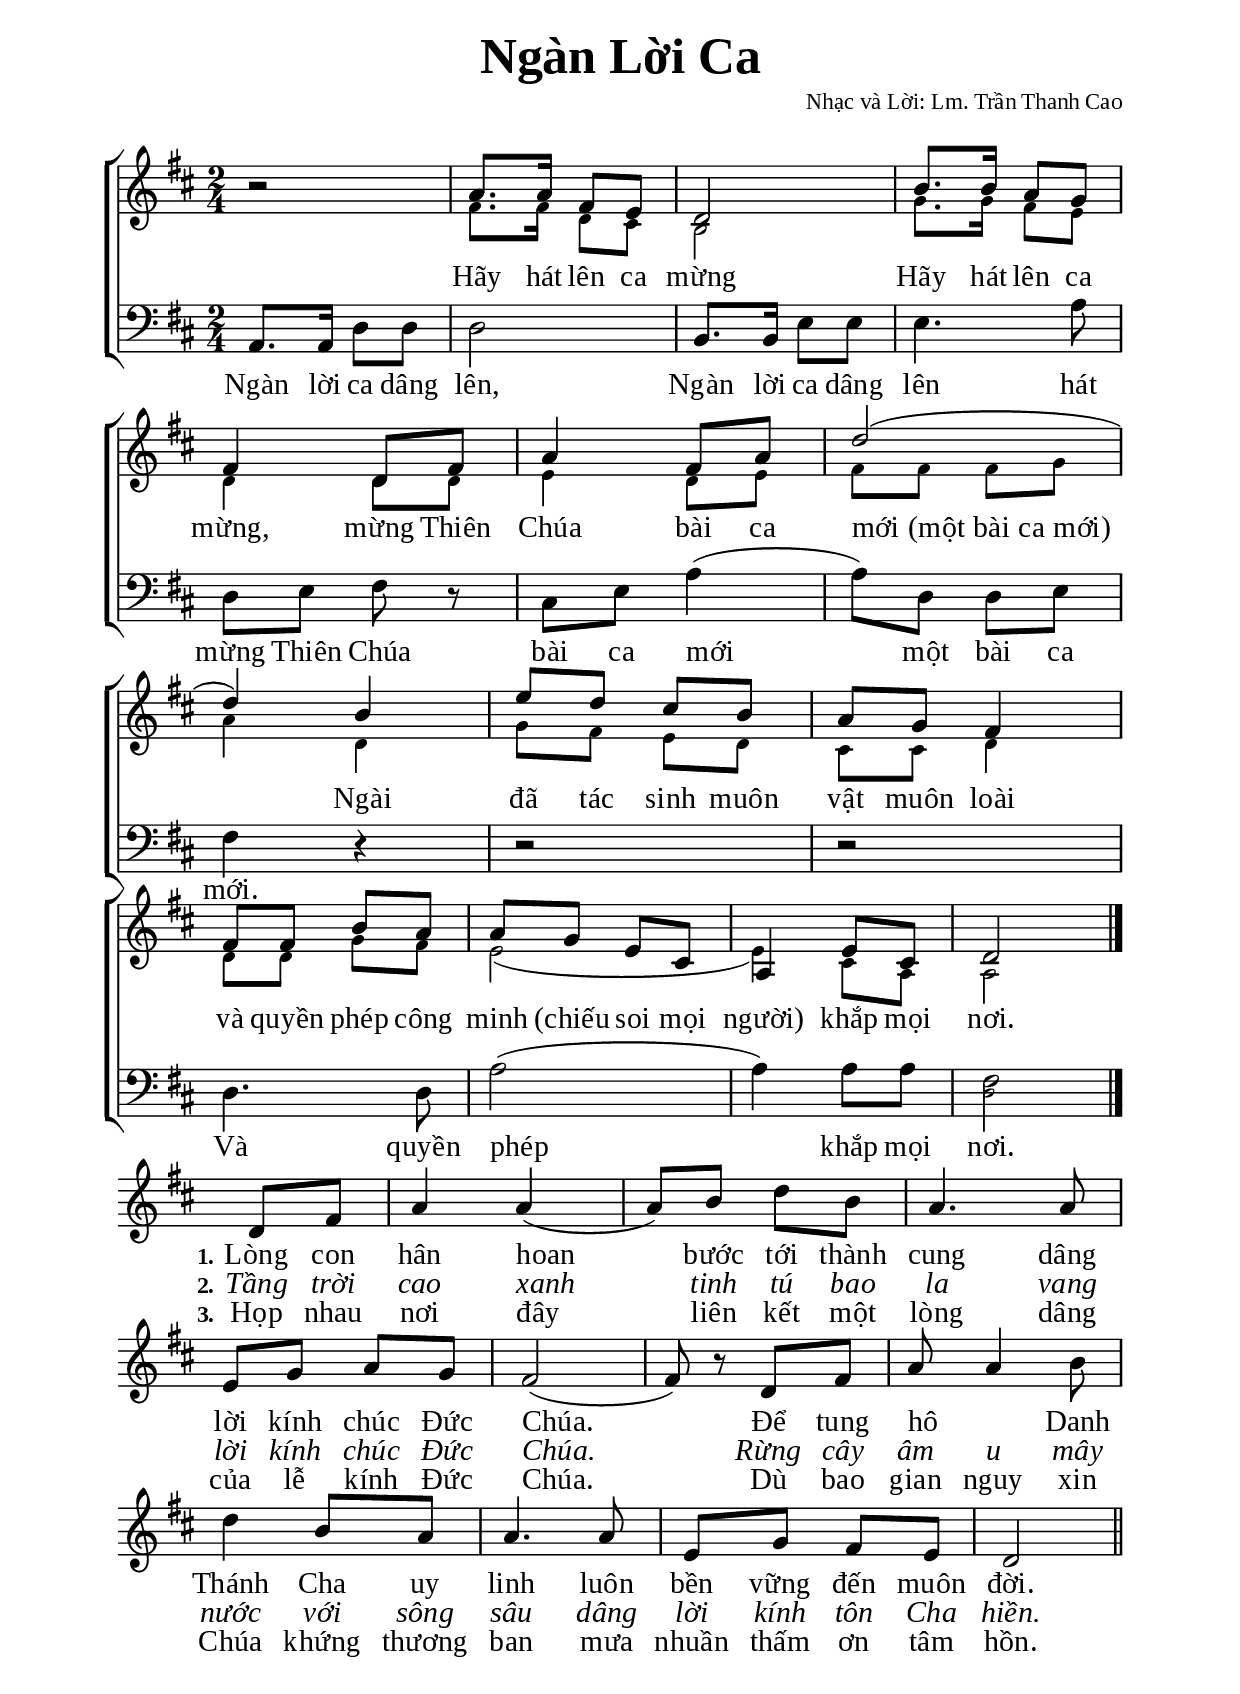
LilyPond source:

% Cài đặt chung
\version "2.20.0"
\include "english.ly"

\header {
  title = \markup { \fontsize #3 "Ngàn Lời Ca" }
  composer = "Nhạc và Lời: Lm. Trần Thanh Cao"
  arranger = " "
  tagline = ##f
}

\paper {
  #(set-paper-size "a4")
  top-margin = 10\mm
  bottom-margin = 10\mm
  left-margin = 20\mm
  right-margin = 20\mm
  indent = #0
  #(define fonts
    (make-pango-font-tree
      "Liberation Serif"
      "Liberation Serif"
      "Liberation Serif"
      (/ 20 20)))
  page-count = #1
}

% Nhạc điệp khúc
nhacDiepKhucSop = \relative c'' {
  r2 |
  a8. a16 fs8 e |
  d2 |
  b'8. b16 a8 g |
  fs4 d8 fs |
  a4 fs8 a |
  d2 ( |
  d4) b |
  e8 d cs b |
  a g fs4 |
  fs8 fs b a |
  a g e cs |
  a4 e'8 cs |
  d2 \bar "|."
}

nhacDiepKhucAlto = \relative c' {
  r2 |
  fs8. fs16 d8 cs |
  b2 |
  g'8. g16 fs8 e |
  d4 d8 d |
  e4 d8 e |
  fs8 
  fs fs g |
  a4 d, |
  g8 fs e d |
  cs cs d4 |
  d8 d g fs |
  e2 ( |
  e4) cs8 a |
  a2
}

nhacDiepKhucBas = \relative c {
  a8. a16 d8 d |
  d2 |
  b8. b16 e8 e |
  e4. a8 |
  d, e fs r |
  cs e a4 ( |
  a8) d, d e |
  fs4 r |
  r2 |
  r2 |
  d4. d8 |
  a'2 ( |
  a4) a8 a |
  <fs \tweak font-size #-2 d>2
}

% Nhạc phiên khúc
nhacPhienKhuc = \relative c' {
  \partial 4 d8 fs |
  a4 a ( |
  a8) b d b |
  a4. a8 |
  e g a g |
  fs2 ( |
  fs8) r d fs |
  a8 a4 b8 |
  d4 b8 a |
  a4. a8 |
  e g fs e |
  d2 \bar "||"
}

% Lời điệp khúc
loiDiepKhucSop = \lyricmode {
  Hãy hát lên ca mừng
  Hãy hát lên ca mừng,
  mừng Thiên Chúa bài ca "mới (một bài ca mới)"
  Ngài đã tác sinh muôn vật muôn loài
  và quyền phép công minh
  (chiếu soi mọi người) khắp mọi nơi.
}

loiDiepKhucBas = \lyricmode {
  Ngàn lời ca dâng lên,
  Ngàn lời ca dâng lên
  hát mừng Thiên Chúa bài ca mới
  một bài ca mới.
  Và quyền phép khắp mọi nơi.
}

% Lời phiên khúc
loiPhienKhucMot = \lyricmode {
  \set stanza = #"1."
  Lòng con hân hoan bước tới thành cung dâng lời kính chúc Đức Chúa.
  Để tung hô _ Danh Thánh Cha uy linh luôn bền vững đến muôn đời.
}

loiPhienKhucHai = \lyricmode {
  \override Lyrics.LyricText.font-shape = #'italic
  \set stanza = #"2."
  Tầng trời cao xanh tinh tú bao la vang lời kính chúc Đức Chúa.
  Rừng cây âm u mây nước với sông sâu dâng lời kính tôn Cha hiền.
}

loiPhienKhucBa = \lyricmode {
  \set stanza = #"3."
  Họp nhau nơi đây liên kết một lòng dâng của lễ kính Đức Chúa.
  Dù bao gian nguy xin Chúa khứng thương ban mưa nhuần thấm ơn tâm hồn.
}

% Dàn trang
\score {
  \new ChoirStaff <<
    \new Staff \with {
        \consists "Merge_rests_engraver"
        \magnifyStaff #(magstep +1)
      }
      <<
        \clef "treble"
        \new Voice = beSop {
          \voiceOne \key d \major \time 2/4 \nhacDiepKhucSop
        }
        \new Voice = beAlto {
          \override NoteHead.font-size = #-2
          \voiceTwo \key d \major \time 2/4 \nhacDiepKhucAlto
        }
        \new Lyrics \lyricsto beSop \loiDiepKhucSop
    >>
    \new Staff \with {
        \consists "Merge_rests_engraver"
        \magnifyStaff #(magstep +1)
      }
      <<
        \clef "bass"
        \new Voice = beBas {
          \key d \major \time 2/4 \nhacDiepKhucBas
        }
        \new Lyrics \lyricsto beBas \loiDiepKhucBas
    >>
  >>
  \layout {
    \override Lyrics.LyricText.font-size = #+2.5
    \override Lyrics.LyricSpace.minimum-distance = #0.5
    \override Score.BarNumber.break-visibility = ##(#f #f #f)
  }
}

\score {
  \new ChoirStaff <<
    \new Staff = phienKhuc \with {
        \magnifyStaff #(magstep +1)
      }
      <<
      \new Voice = beSop {
        \key d \major \time 2/4 \nhacPhienKhuc
      }
    >>
    \new Lyrics \lyricsto beSop \loiPhienKhucMot
    \new Lyrics \lyricsto beSop \loiPhienKhucHai
    \new Lyrics \lyricsto beSop \loiPhienKhucBa
  >>
  \layout {
    \override Staff.TimeSignature.transparent = ##t
    \override Lyrics.LyricText.font-size = #+2.5
    \override Lyrics.LyricSpace.minimum-distance = #2.0
    \override Score.BarNumber.break-visibility = ##(#f #f #f)
  } 
}
